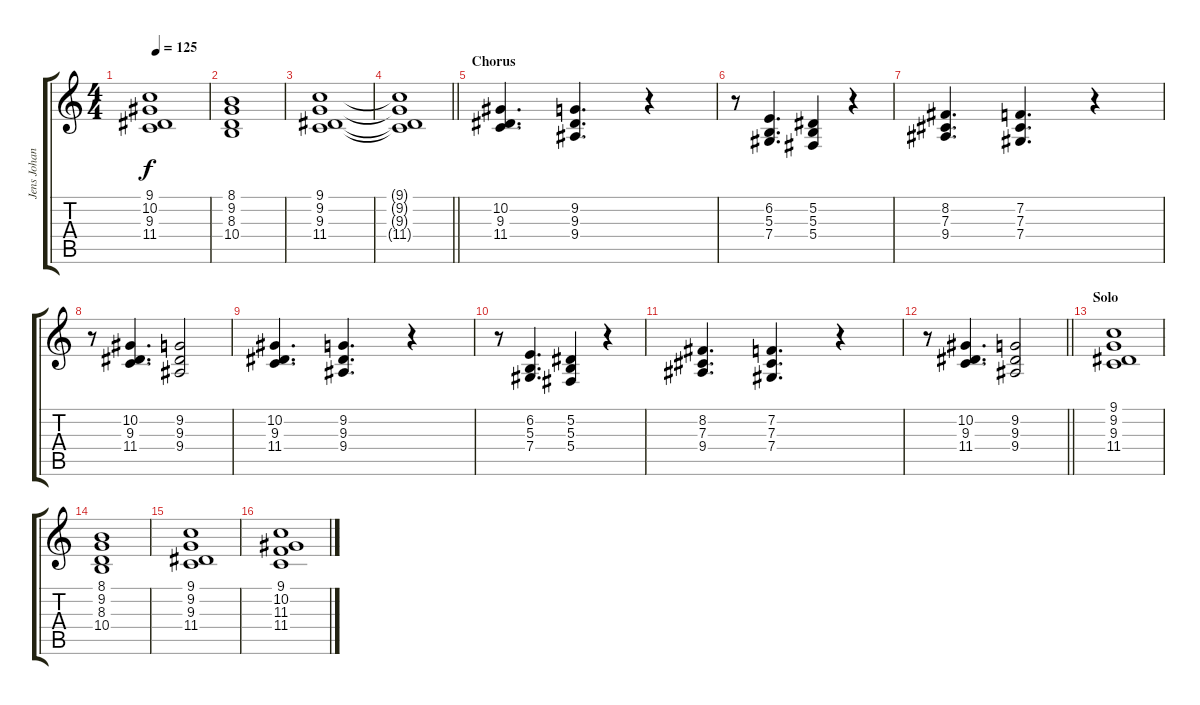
\track ("Jens Johansson" "Jens Johan") {instrument stringensemble1}
\staff {score tabs}
\tuning (Eb4 Bb3 Gb3 Db3 Ab2 Eb2) {hide}
\ts (4 4)
\tempo 125
\clef g2
\ks c
(9.1 10.2 9.3 11.4).1{dy f} |
(8.1 9.2 8.3 10.4).1 |
(9.1 9.2 9.3 11.4).1 |
\barLineRight lightlight
(9.1{t} 9.2{t} 9.3{t} 11.4{t}).1 |
\section ("" "Chorus")
(10.2 9.3 11.4).4{d} (9.2 9.3 9.4).4{d} r.4 |
r.8 (6.2 5.3 7.4).4{d} (5.2 5.3 5.4).4 r.4 |
(8.2 7.3 9.4).4{d} (7.2 7.3 7.4).4{d} r.4 |
r.8 (10.2 9.3 11.4).4{d} (9.2 9.3 9.4).2 |
(10.2 9.3 11.4).4{d} (9.2 9.3 9.4).4{d} r.4 |
r.8 (6.2 5.3 7.4).4{d} (5.2 5.3 5.4).4 r.4 |
(8.2 7.3 9.4).4{d} (7.2 7.3 7.4).4{d} r.4 |
\barLineRight lightlight
r.8 (10.2 9.3 11.4).4{d} (9.2 9.3 9.4).2 |
\section ("" "Solo")
(9.1 9.2 9.3 11.4).1 |
(8.1 9.2 8.3 10.4).1 |
(9.1 9.2 9.3 11.4).1 |
(9.1 10.2 11.3 11.4).1
